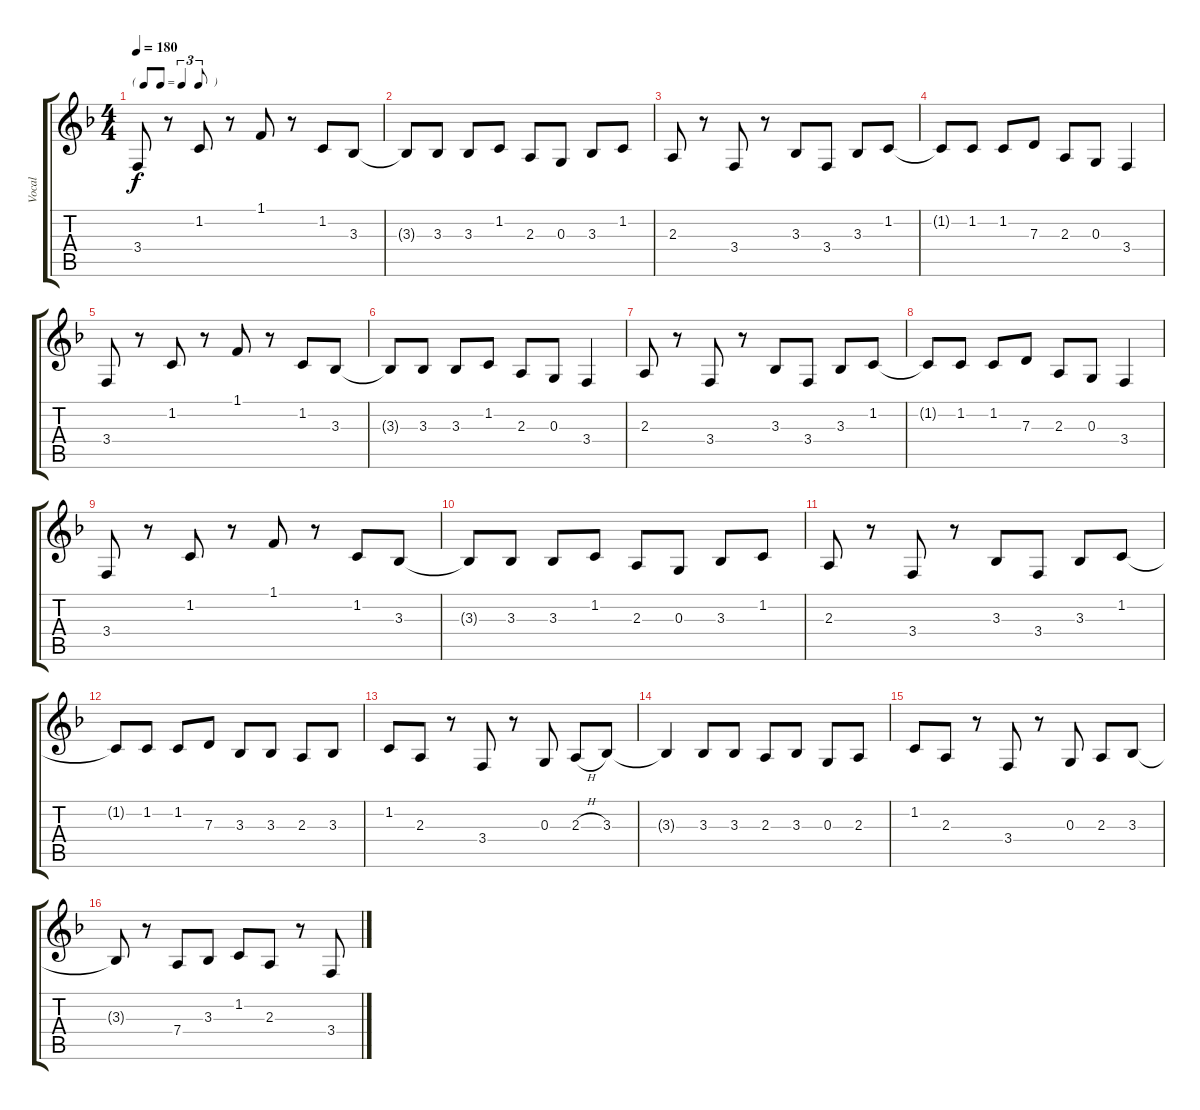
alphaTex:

\track ("Vocal" "Vocal") {instrument choiraahs}
\staff {score tabs}
\tuning (E4 B3 G3 D3 A2 E2) {hide}
\ts (4 4)
\tf triplet8th
\tempo 180
\clef g2
\ks f
3.4.8{dy f} r.8 1.2.8 r.8 1.1.8 r.8 1.2.8 3.3.8 |
3.3{t}.8 3.3.8 3.3.8 1.2.8 2.3.8 0.3.8 3.3.8 1.2.8 |
2.3.8 r.8 3.4.8 r.8 3.3.8 3.4.8 3.3.8 1.2.8 |
1.2{t}.8 1.2.8 1.2.8 7.3.8 2.3.8 0.3.8 3.4.4 |
3.4.8 r.8 1.2.8 r.8 1.1.8 r.8 1.2.8 3.3.8 |
3.3{t}.8 3.3.8 3.3.8 1.2.8 2.3.8 0.3.8 3.4.4 |
2.3.8 r.8 3.4.8 r.8 3.3.8 3.4.8 3.3.8 1.2.8 |
1.2{t}.8 1.2.8 1.2.8 7.3.8 2.3.8 0.3.8 3.4.4 |
3.4.8 r.8 1.2.8 r.8 1.1.8 r.8 1.2.8 3.3.8 |
3.3{t}.8 3.3.8 3.3.8 1.2.8 2.3.8 0.3.8 3.3.8 1.2.8 |
2.3.8 r.8 3.4.8 r.8 3.3.8 3.4.8 3.3.8 1.2.8 |
1.2{t}.8 1.2.8 1.2.8 7.3.8 3.3.8 3.3.8 2.3.8 3.3.8 |
1.2.8 2.3.8 r.8 3.4.8 r.8 0.3.8 2.3{h}.8 3.3.8 |
3.3{t}.4 3.3.8 3.3.8 2.3.8 3.3.8 0.3.8 2.3.8 |
1.2.8 2.3.8 r.8 3.4.8 r.8 0.3.8 2.3.8 3.3.8 |
3.3{t}.8 r.8 7.4.8 3.3.8 1.2.8 2.3.8 r.8 3.4.8
